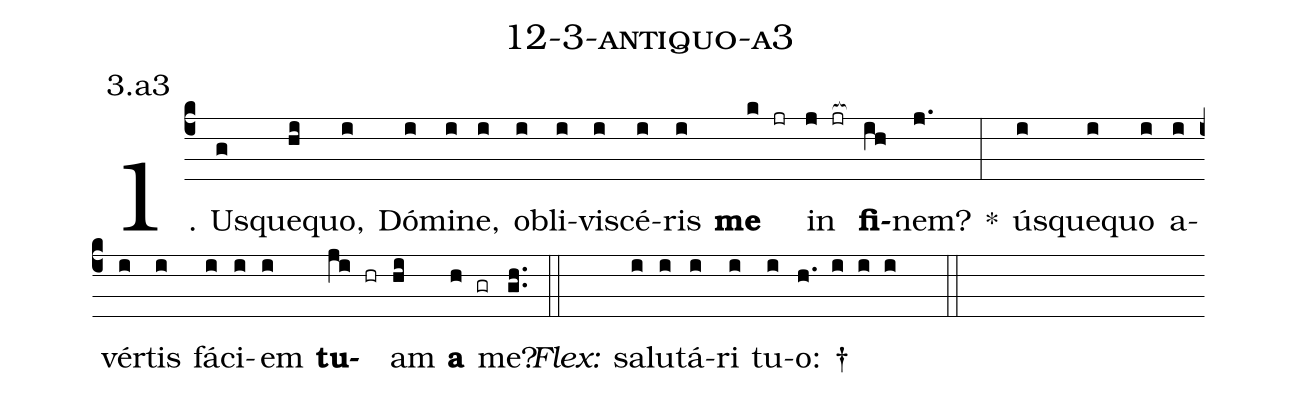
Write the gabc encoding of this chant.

name: 12-3-antiquo-a3;
annotation: 3.a3;
%%
(c4)1. Us(g)que(hi)quo,(i) Dó(i)mi(i)ne,(i) ob(i)li(i)vi(i)scé(i)ris(i) <b>me</b>(k jr) in(j jr[ocb:1{]) <b>fi</b>(ih[ocb:0}])nem?(j.) *(:) ús(i)que(i)quo(i) a(i)vér(i)tis(i) fá(i)ci(i)em(i) <b>tu</b>(ji hr)am(hi) <b>a</b>(h gr) me?(gh..) (::)
<i>Flex:</i>()  sa(i)lu(i)tá(i)ri(i) tu(i)o: †(h. i i i  ::)
